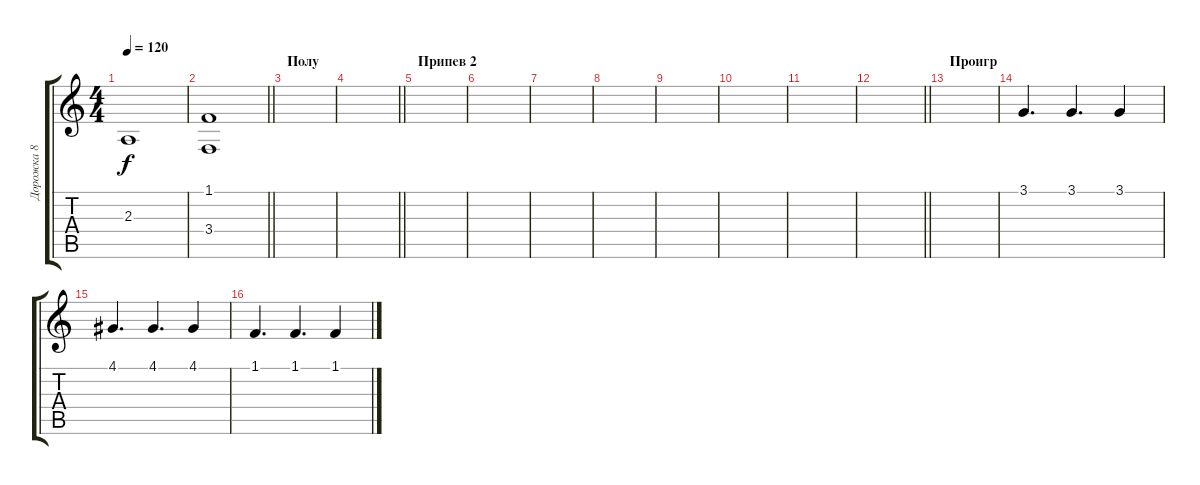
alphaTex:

\track ("Дорожка 8" "Дорожка 8") {instrument choiraahs}
\staff {score tabs}
\tuning (E4 B3 G3 D3 A2 E2) {hide}
\ts (4 4)
\tempo 120
\clef g2
\ks c
2.3.1{dy f} |
\barLineRight lightlight
(1.1 3.4).1 |
\section ("" "Полу")
|
\barLineRight lightlight
|
\section ("" "Припев 2")
|
|
|
|
|
|
|
\barLineRight lightlight
|
\section ("" "Проигр")
|
3.1.4{d} 3.1.4{d} 3.1.4 |
4.1.4{d} 4.1.4{d} 4.1.4 |
1.1.4{d} 1.1.4{d} 1.1.4
